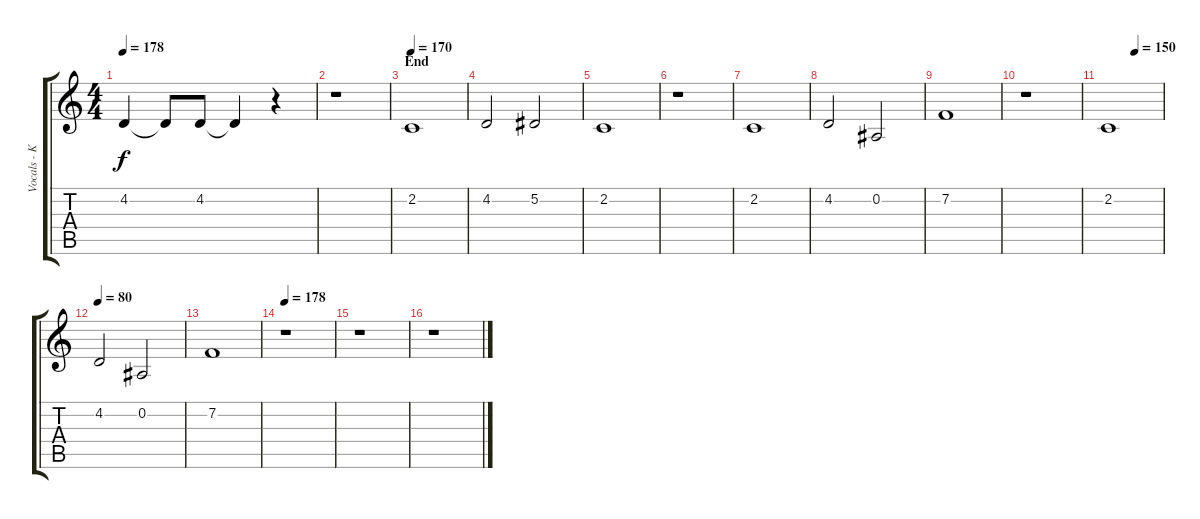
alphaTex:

\track ("Vocals - Kai Hansen" "Vocals - K") {instrument bassoon}
\staff {score tabs}
\tuning (Eb4 Bb3 Gb3 Db3 Ab2 Eb2) {hide}
\ts (4 4)
\tempo 178
\clef g2
\ks c
4.2.4{dy f volume 8} 4.2{t}.8 4.2.8 4.2{t}.4 r.4 |
r.1 |
\section ("" "End")
\tempo 170
2.2.1{volume 16} |
4.2.2 5.2.2 |
2.2.1 |
r.1 |
2.2.1 |
4.2.2 0.2.2 |
7.2.1 |
r.1 |
\tempo (150 0.5)
2.2.1 |
\tempo 80
4.2.2 0.2.2 |
7.2.1 |
\tempo 178
r.1 |
r.1 |
r.1
